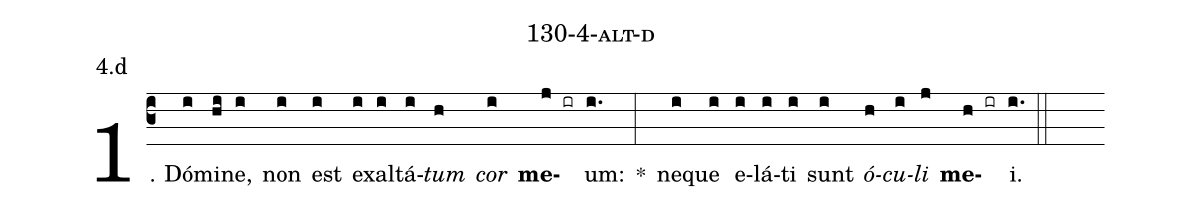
name: 130-4-alt-d;
annotation: 4.d;
%%
(c3)1. Dó(i)mi(hi)ne,(i) non(i) est(i) ex(i)al(i)tá(i)<i>tum</i>(h) <i>cor</i>(i) <b>me</b>(j ir)um:(i.) *(:) ne(i)que(i) e(i)lá(i)ti(i) sunt(i) <i>ó</i>(h)<i>cu</i>(i)<i>li</i>(j) <b>me</b>(h ir)i.(i.) (::)
